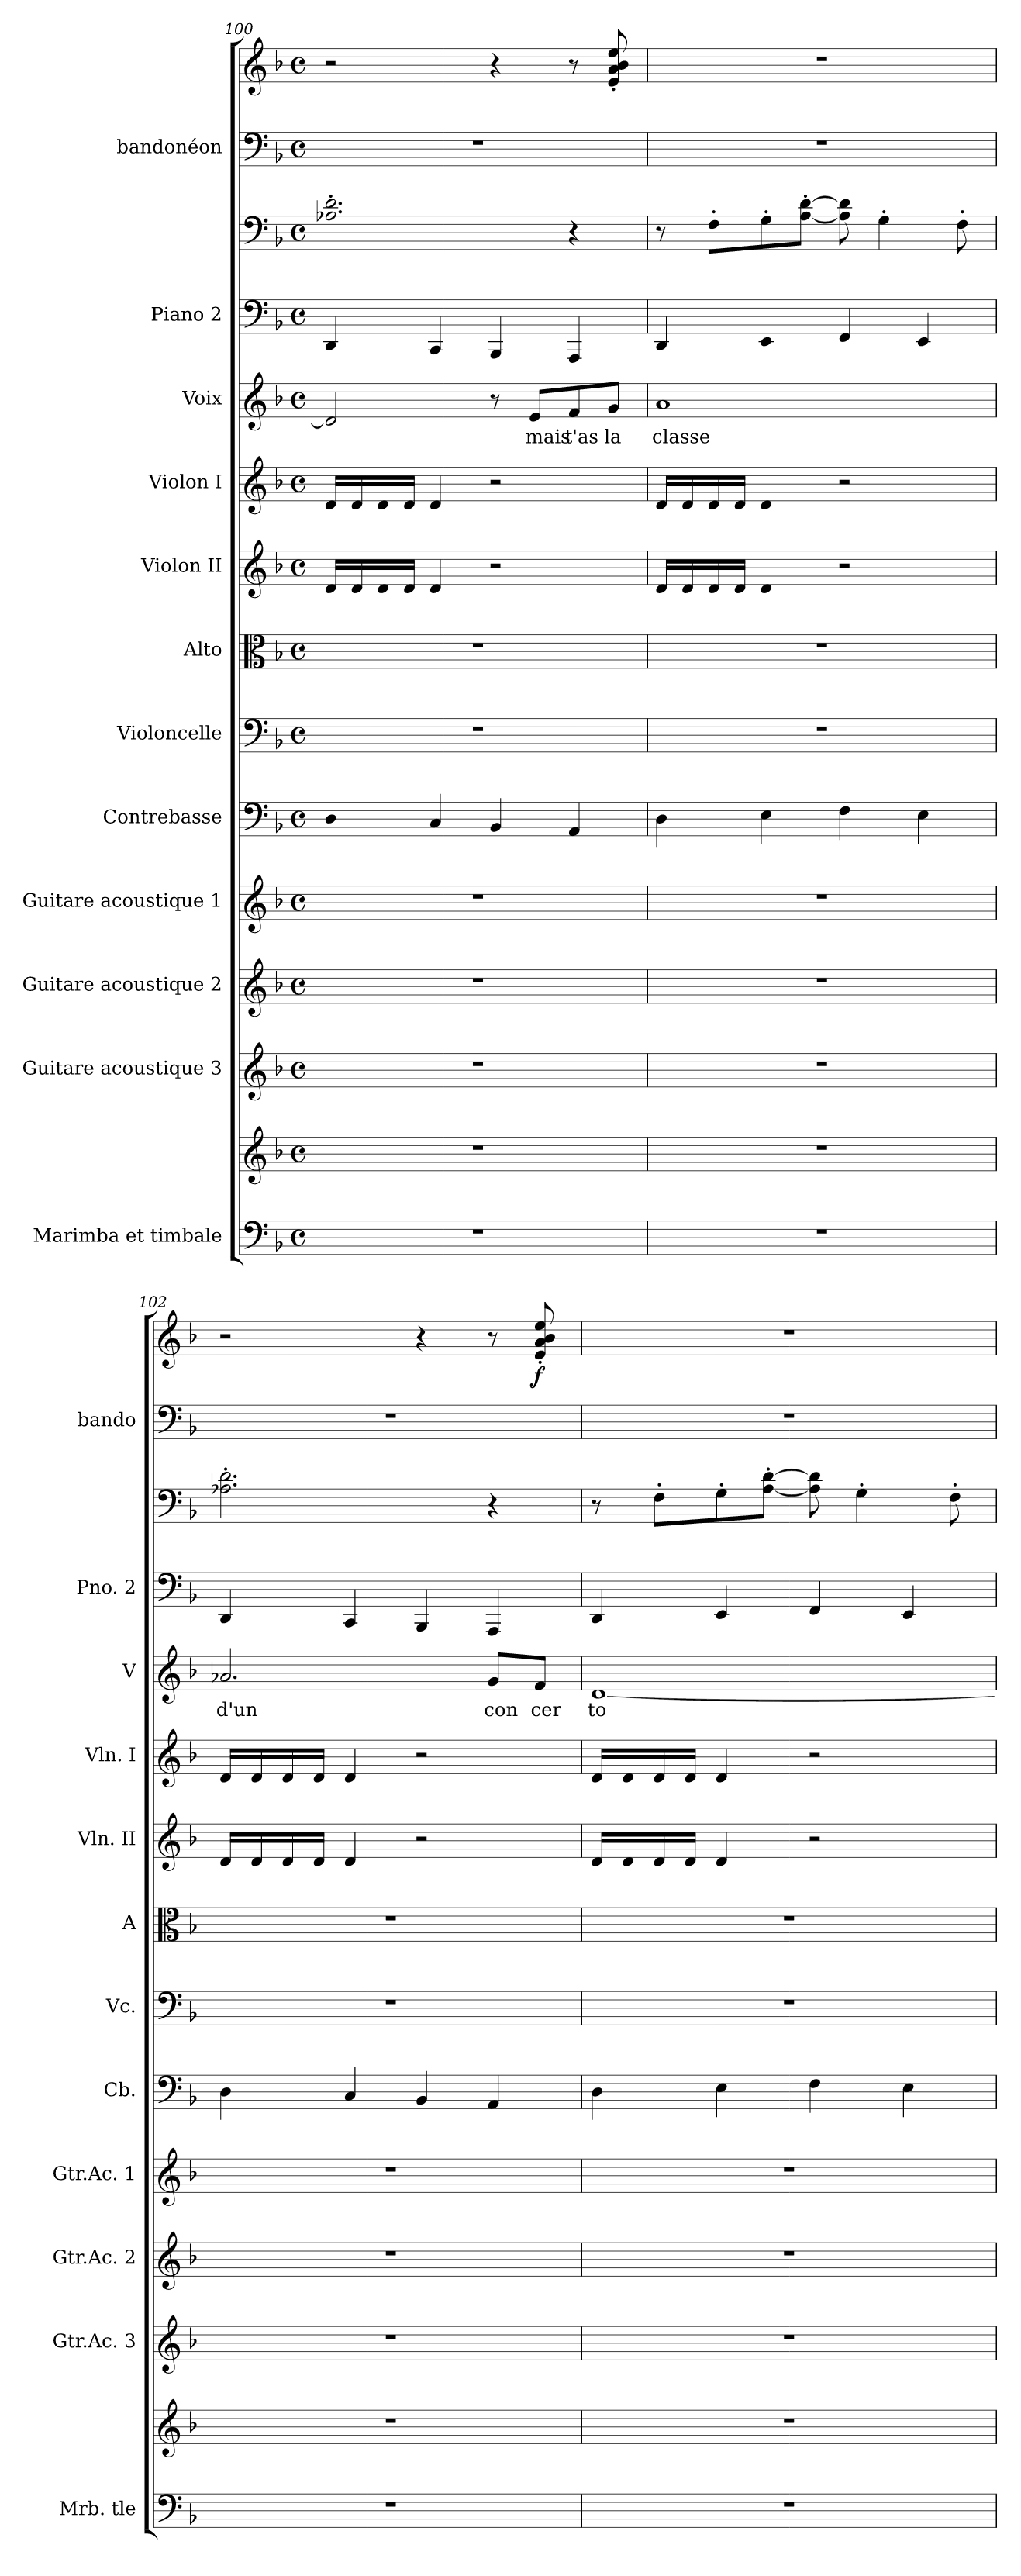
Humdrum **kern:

**kern	**kern	**kern	**kern	**kern	**kern	**kern	**kern	**kern	**kern	**kern	**text	**kern	**kern	**kern	**kern	**dynam
*part12	*part12	*part11	*part10	*part9	*part8	*part7	*part6	*part5	*part4	*part3	*part3	*part2	*part2	*part1	*part1	*part1
*staff15	*staff14	*staff13	*staff12	*staff11	*staff10	*staff9	*staff8	*staff7	*staff6	*staff5	*staff5	*staff4	*staff3	*staff2	*staff1	*staff1/2
*I"Marimba et timbale	*	*I"Guitare acoustique 3	*I"Guitare acoustique 2	*I"Guitare acoustique 1	*I"Contrebasse	*I"Violoncelle	*I"Alto	*I"Violon II	*I"Violon I	*I"Voix	*	*I"Piano 2	*	*I"bandonéon	*	*
*I'Mrb. tle	*	*I'Gtr.Ac. 3	*I'Gtr.Ac. 2	*I'Gtr.Ac. 1	*I'Cb.	*I'Vc.	*I'A	*I'Vln. II	*I'Vln. I	*I'V	*	*I'Pno. 2	*	*I'bando	*	*
*clefF4	*clefG2	*clefG2	*clefG2	*clefG2	*clefF4	*clefF4	*clefC3	*clefG2	*clefG2	*clefG2	*	*clefF4	*clefF4	*clefF4	*clefG2	*
*	*	*ITrd7c12	*ITrd7c12	*ITrd7c12	*ITrd7c12	*	*	*	*	*	*	*	*	*	*	*
*k[b-]	*k[b-]	*k[b-]	*k[b-]	*k[b-]	*k[b-]	*k[b-]	*k[b-]	*k[b-]	*k[b-]	*k[b-]	*	*k[b-]	*k[b-]	*k[b-]	*k[b-]	*
*d:	*d:	*d:	*d:	*d:	*d:	*d:	*d:	*d:	*d:	*d:	*	*d:	*d:	*d:	*d:	*
*M4/4	*M4/4	*M4/4	*M4/4	*M4/4	*M4/4	*M4/4	*M4/4	*M4/4	*M4/4	*M4/4	*	*M4/4	*M4/4	*M4/4	*M4/4	*
*met(c)	*met(c)	*met(c)	*met(c)	*met(c)	*met(c)	*met(c)	*met(c)	*met(c)	*met(c)	*met(c)	*	*met(c)	*met(c)	*met(c)	*met(c)	*
=100	=100	=100	=100	=100	=100	=100	=100	=100	=100	=100	=100	=100	=100	=100	=100	=100
1r	1r	1r	1r	1r	4DD\	1r	1r	16d/LL	16d/LL	2d/]	.	4DD/	2.A-X\'> 2.d\'>	1r	2r	.
.	.	.	.	.	.	.	.	16d/	16d/	.	.	.	.	.	.	.
.	.	.	.	.	.	.	.	16d/	16d/	.	.	.	.	.	.	.
.	.	.	.	.	.	.	.	16d/JJ	16d/JJ	.	.	.	.	.	.	.
.	.	.	.	.	4CC/	.	.	4d/	4d/	.	.	4CC/	.	.	.	.
.	.	.	.	.	4BBB-/	.	.	2r	2r	8r	.	4BBB-/	.	.	4r	.
!	!	!	!	!	!	!	!	!	!	!	!LO:LY:b	!	!	!	!	!
.	.	.	.	.	.	.	.	.	.	8e/L	mais	.	.	.	.	.
!	!	!	!	!	!	!	!	!	!	!	!LO:LY:b	!	!	!	!	!
.	.	.	.	.	4AAA/	.	.	.	.	8f/	t'as	4AAA/	4r	.	8r	.
!	!	!	!	!	!	!	!	!	!	!	!LO:LY:b	!	!	!	!	!
.	.	.	.	.	.	.	.	.	.	8g/J	la	.	.	.	8e/'< 8a/'< 8b-/'< 8ee/'<	.
!!LO:LB:g=z
=101	=101	=101	=101	=101	=101	=101	=101	=101	=101	=101	=101	=101	=101	=101	=101	=101
!	!	!	!	!	!	!	!	!	!	!	!LO:LY:b	!	!	!	!	!
1r	1r	1r	1r	1r	4DD\	1r	1r	16d/LL	16d/LL	1a	classe	4DD/	8r	1r	1r	.
.	.	.	.	.	.	.	.	16d/	16d/	.	.	.	.	.	.	.
.	.	.	.	.	.	.	.	16d/	16d/	.	.	.	8F'>\L	.	.	.
.	.	.	.	.	.	.	.	16d/JJ	16d/JJ	.	.	.	.	.	.	.
.	.	.	.	.	4EE\	.	.	4d/	4d/	.	.	4EE/	8G'>\	.	.	.
.	.	.	.	.	.	.	.	.	.	.	.	.	[8A\'> [8d\'>J	.	.	.
.	.	.	.	.	4FF\	.	.	2r	2r	.	.	4FF/	8A\] 8d\]	.	.	.
.	.	.	.	.	.	.	.	.	.	.	.	.	4G'>\	.	.	.
.	.	.	.	.	4EE\	.	.	.	.	.	.	4EE/	.	.	.	.
.	.	.	.	.	.	.	.	.	.	.	.	.	8F'>\	.	.	.
=102	=102	=102	=102	=102	=102	=102	=102	=102	=102	=102	=102	=102	=102	=102	=102	=102
!	!	!	!	!	!	!	!	!	!	!	!LO:LY:b	!	!	!	!	!
1r	1r	1r	1r	1r	4DD\	1r	1r	16d/LL	16d/LL	2.a-X/	d'un	4DD/	2.A-X\'> 2.d\'>	1r	2r	.
.	.	.	.	.	.	.	.	16d/	16d/	.	.	.	.	.	.	.
.	.	.	.	.	.	.	.	16d/	16d/	.	.	.	.	.	.	.
.	.	.	.	.	.	.	.	16d/JJ	16d/JJ	.	.	.	.	.	.	.
.	.	.	.	.	4CC/	.	.	4d/	4d/	.	.	4CC/	.	.	.	.
.	.	.	.	.	4BBB-/	.	.	2r	2r	.	.	4BBB-/	.	.	4r	.
!	!	!	!	!	!	!	!	!	!	!	!LO:LY:b	!	!	!	!	!
.	.	.	.	.	4AAA/	.	.	.	.	8g/L	con	4AAA/	4r	.	8r	.
!	!	!	!	!	!	!	!	!	!	!	!LO:LY:b	!	!	!	!	!LO:DY:b
.	.	.	.	.	.	.	.	.	.	8f/J	cer	.	.	.	8e/'<Z 8a/'<Z 8b-/'<Z 8ee/'<Z	f
=103	=103	=103	=103	=103	=103	=103	=103	=103	=103	=103	=103	=103	=103	=103	=103	=103
!	!	!	!	!	!	!	!	!	!	!	!LO:LY:b	!	!	!	!	!
1r	1r	1r	1r	1r	4DD\	1r	1r	16d/LL	16d/LL	[1d	to	4DD/	8r	1r	1r	.
.	.	.	.	.	.	.	.	16d/	16d/	.	.	.	.	.	.	.
.	.	.	.	.	.	.	.	16d/	16d/	.	.	.	8F'>\L	.	.	.
.	.	.	.	.	.	.	.	16d/JJ	16d/JJ	.	.	.	.	.	.	.
.	.	.	.	.	4EE\	.	.	4d/	4d/	.	.	4EE/	8G'>\	.	.	.
.	.	.	.	.	.	.	.	.	.	.	.	.	[8A\'> [8d\'>J	.	.	.
.	.	.	.	.	4FF\	.	.	2r	2r	.	.	4FF/	8A\] 8d\]	.	.	.
.	.	.	.	.	.	.	.	.	.	.	.	.	4G'>\	.	.	.
.	.	.	.	.	4EE\	.	.	.	.	.	.	4EE/	.	.	.	.
.	.	.	.	.	.	.	.	.	.	.	.	.	8F'>\	.	.	.
=	=	=	=	=	=	=	=	=	=	=	=	=	=	=	=	=
*-	*-	*-	*-	*-	*-	*-	*-	*-	*-	*-	*-	*-	*-	*-	*-	*-
